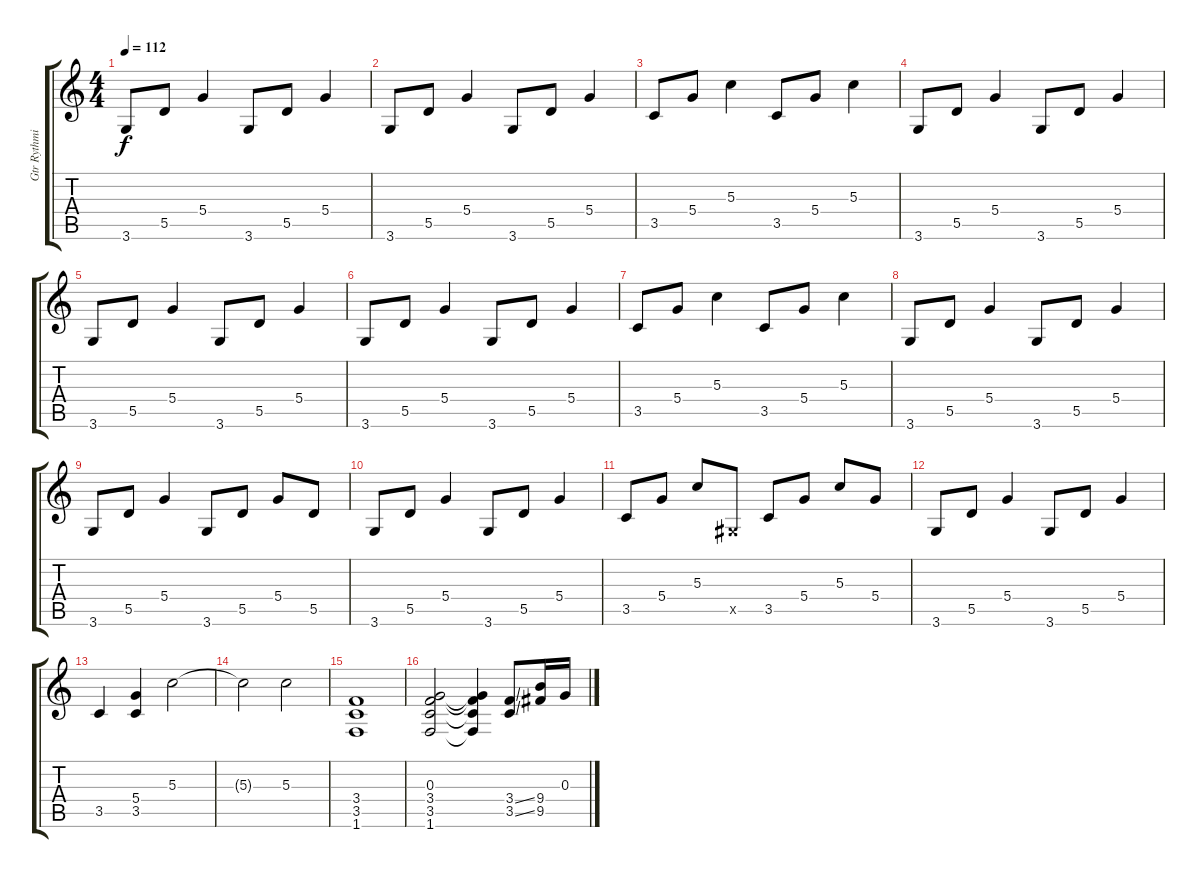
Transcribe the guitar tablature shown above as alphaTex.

\track ("Gtr Rythmique" "Gtr Rythmi") {instrument distortionguitar}
\staff {score tabs}
\tuning (E4 B3 G3 D3 A2 E2) {hide}
\ts (4 4)
\tempo 112
\clef g2
\ks c
3.6.8{dy f} 5.5.8 5.4.4 3.6.8 5.5.8 5.4.4 |
3.6.8 5.5.8 5.4.4 3.6.8 5.5.8 5.4.4 |
3.5.8 5.4.8 5.3.4 3.5.8 5.4.8 5.3.4 |
3.6.8 5.5.8 5.4.4 3.6.8 5.5.8 5.4.4 |
3.6.8 5.5.8 5.4.4 3.6.8 5.5.8 5.4.4 |
3.6.8 5.5.8 5.4.4 3.6.8 5.5.8 5.4.4 |
3.5.8 5.4.8 5.3.4 3.5.8 5.4.8 5.3.4 |
3.6.8 5.5.8 5.4.4 3.6.8 5.5.8 5.4.4 |
3.6.8 5.5.8 5.4.4 3.6.8 5.5.8 5.4.8 5.5.8 |
3.6.8 5.5.8 5.4.4 3.6.8 5.5.8 5.4.4 |
3.5.8 5.4.8 5.3.8 -1.5{x}.8 3.5.8 5.4.8 5.3.8 5.4.8 |
3.6.8 5.5.8 5.4.4 3.6.8 5.5.8 5.4.4 |
3.5.4 (5.4 3.5).4 5.3.2 |
5.3{t}.2 5.3.2 |
(3.4 3.5 1.6).1 |
(0.3 3.4 3.5 1.6).2 (0.3{t} 3.4{t} 3.5{t} 1.6{t}).4 (3.4{ss} 3.5{ss}).8 (9.4 9.5).16 0.3.16
